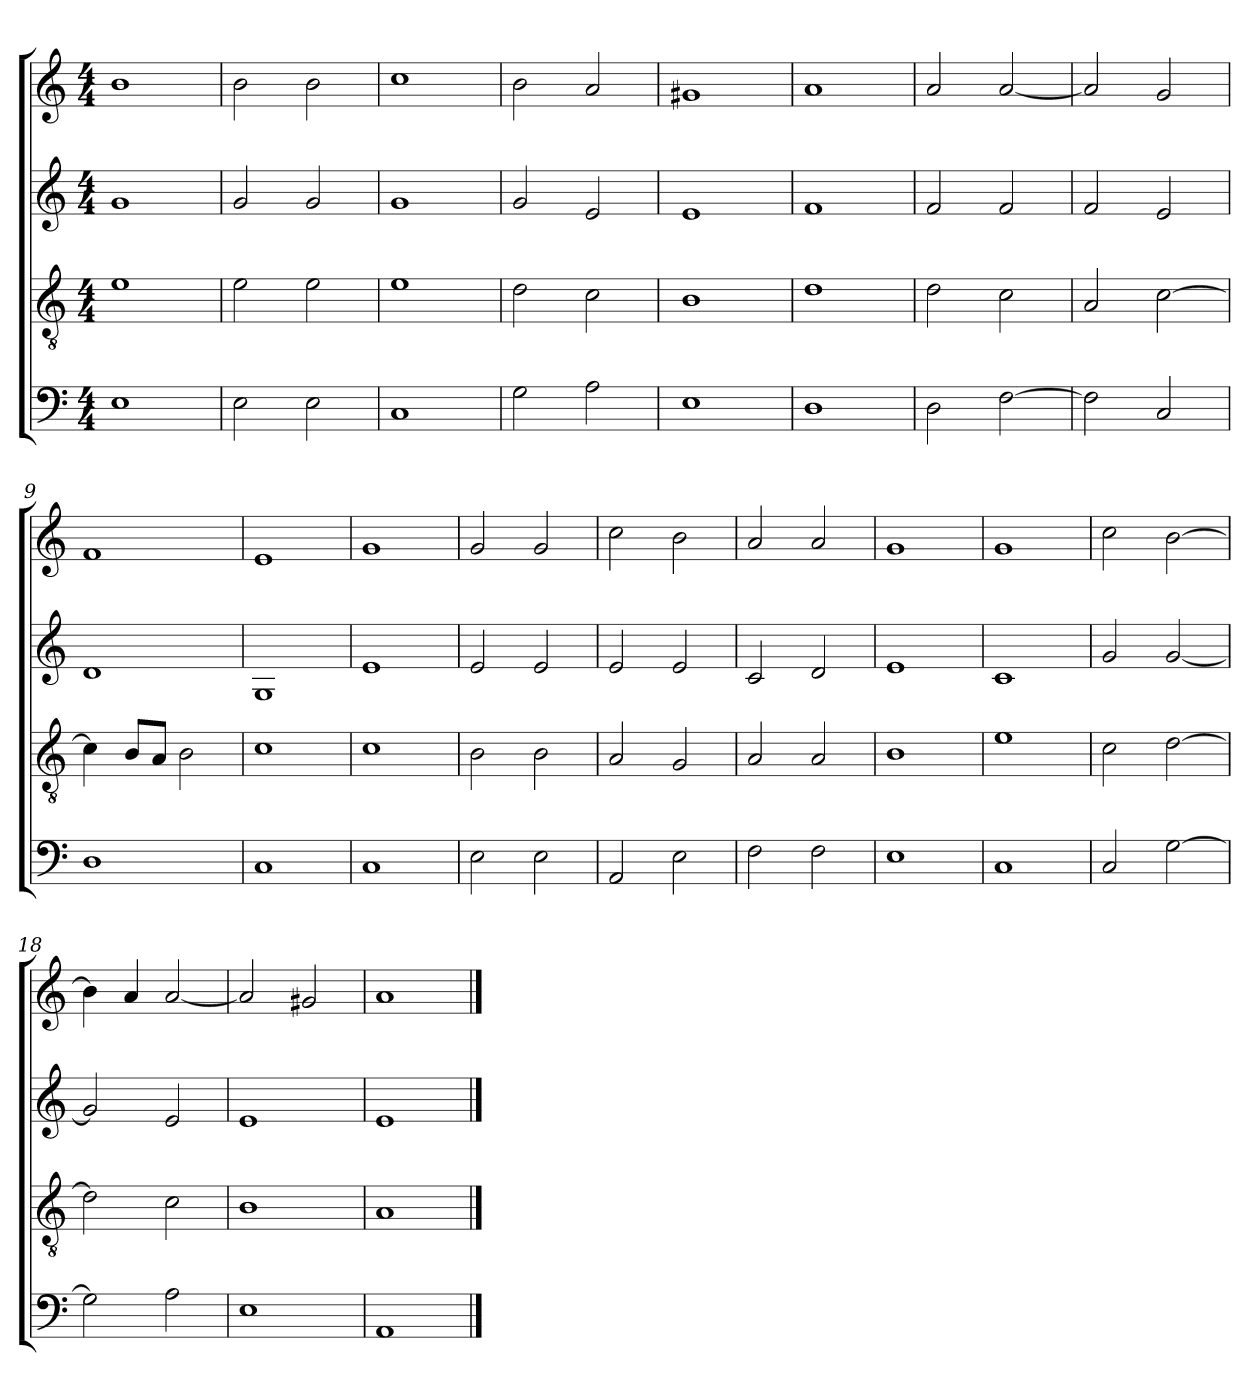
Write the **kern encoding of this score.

**kern	**kern	**kern	**kern
*part4	*part3	*part2	*part1
*staff4	*staff3	*staff2	*staff1
*clefF4	*clefGv2	*clefG2	*clefG2
*k[]	*k[]	*k[]	*k[]
*M4/4	*M4/4	*M4/4	*M4/4
=1	=1	=1	=1
1E	1e	1g	1b
=2	=2	=2	=2
2E	2e	2g	2b
2E	2e	2g	2b
=3	=3	=3	=3
1C	1e	1g	1cc
=4	=4	=4	=4
2G	2d	2g	2b
2A	2c	2e	2a
=5	=5	=5	=5
1E	1B	1e	1g#X
=6	=6	=6	=6
1D	1d	1f	1a
=7	=7	=7	=7
2D	2d	2f	2a
[2F	2c	2f	[2a
=8	=8	=8	=8
2F]	2A	2f	2a]
2C	[2c	2e	2g
=9	=9	=9	=9
1D	4c]	1d	1f
.	8BL	.	.
.	8AJ	.	.
.	2B	.	.
=10	=10	=10	=10
1C	1c	1G	1e
=11	=11	=11	=11
1C	1c	1e	1g
=12	=12	=12	=12
2E	2B	2e	2g
2E	2B	2e	2g
=13	=13	=13	=13
2AA	2A	2e	2cc
2E	2G	2e	2b
=14	=14	=14	=14
2F	2A	2c	2a
2F	2A	2d	2a
=15	=15	=15	=15
1E	1B	1e	1g
=16	=16	=16	=16
1C	1e	1c	1g
=17	=17	=17	=17
2C	2c	2g	2cc
[2G	[2d	[2g	[2b
=18	=18	=18	=18
2G]	2d]	2g]	4b]
.	.	.	4a
2A	2c	2e	[2a
=19	=19	=19	=19
1E	1B	1e	2a]
.	.	.	2g#X
=20	=20	=20	=20
1AA	1A	1e	1a
==	==	==	==
*-	*-	*-	*-
